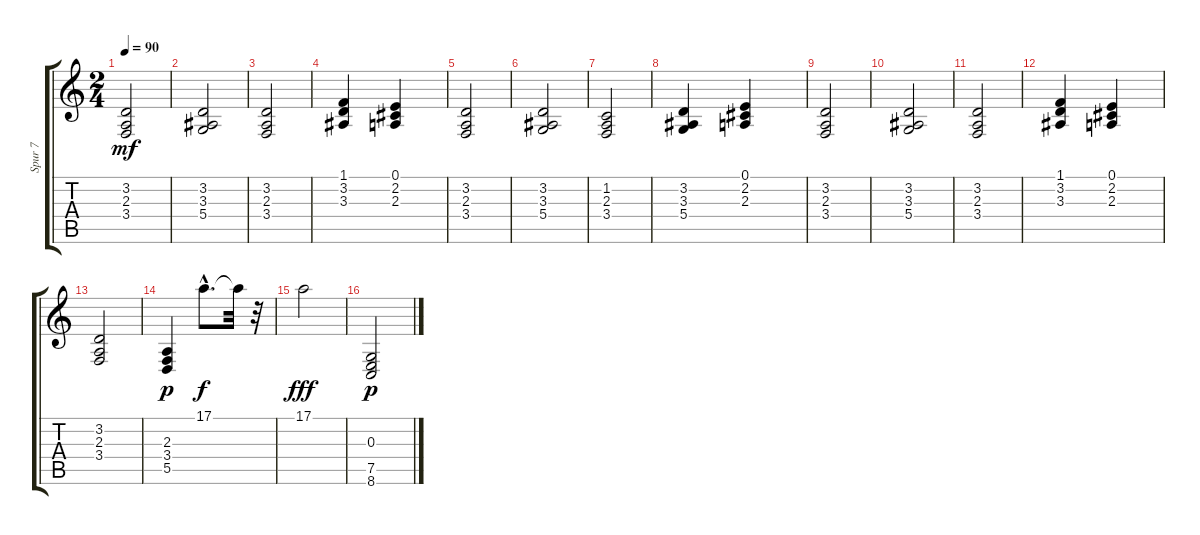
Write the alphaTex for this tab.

\track ("Spur 7" "Spur 7") {instrument pad2warm}
\staff {score tabs}
\tuning (E4 B3 G3 D3 A2 E2) {hide}
\ts (2 4)
\tempo 90
\clef g2
\ks c
(3.2 2.3 3.4).2{dy mf} |
(3.2 3.3 5.4).2 |
(3.2 2.3 3.4).2 |
(1.1 3.2 3.3).4 (0.1 2.2 2.3).4 |
(3.2 2.3 3.4).2 |
(3.2 3.3 5.4).2 |
(1.2 2.3 3.4).2 |
(3.2 3.3 5.4).4 (0.1 2.2 2.3).4 |
(3.2 2.3 3.4).2 |
(3.2 3.3 5.4).2 |
(3.2 2.3 3.4).2 |
(1.1 3.2 3.3).4 (0.1 2.2 2.3).4 |
(3.2 2.3 3.4).2 |
(2.3 3.4 5.5).4{dy p} 17.1{hac}.8{d dy f} 17.1{t}.32 r.32 |
17.1.2{dy fff} |
(0.3 7.5 8.6).2{dy p}
